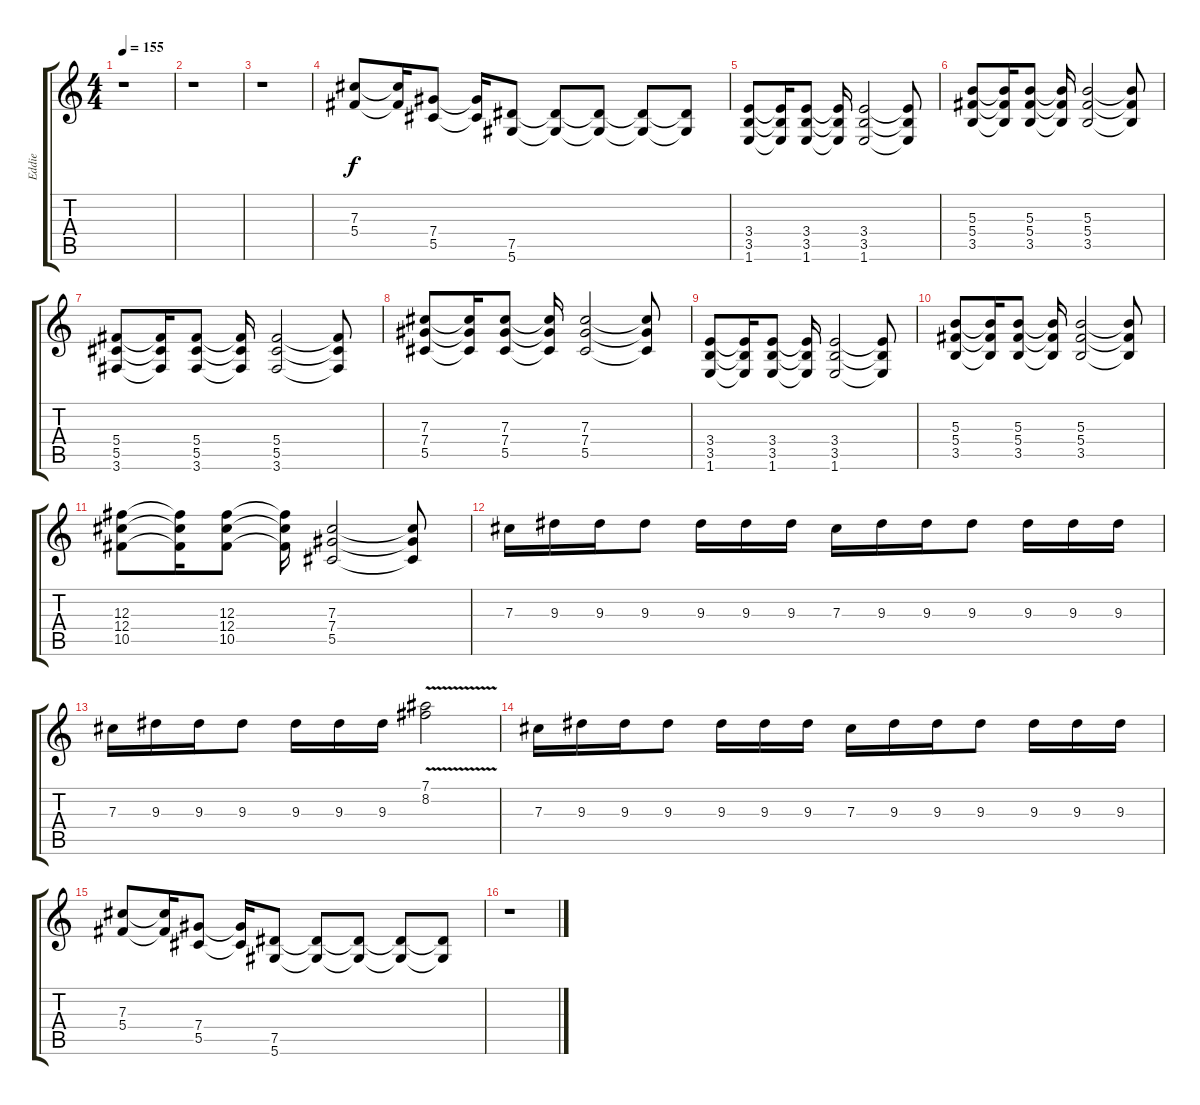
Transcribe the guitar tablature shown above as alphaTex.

\track ("Eddie" "Eddie") {instrument overdrivenguitar}
\staff {score tabs}
\tuning (Eb4 Bb3 Gb3 Db3 Ab2 Eb2) {hide}
\ts (4 4)
\tempo 155
\clef g2
\ks c
r.1{dy f} |
r.1 |
r.1 |
(7.3 5.4).8 (7.3{t} 5.4{t}).16 (7.4 5.5).8 (7.4{t} 5.5{t}).16 (7.5 5.6).8 (7.5{t} 5.6{t}).8 (7.5{t} 5.6{t}).8 (7.5{t} 5.6{t}).8 (7.5{t} 5.6{t}).8 |
(3.4 3.5 1.6).8 (3.4{t} 3.5{t} 1.6{t}).16 (3.4 3.5 1.6).8 (3.4{t} 3.5{t} 1.6{t}).16 (3.4 3.5 1.6).2 (3.4{t} 3.5{t} 1.6{t}).8 |
(5.3 5.4 3.5).8 (5.3{t} 5.4{t} 3.5{t}).16 (5.3 5.4 3.5).8 (5.3{t} 5.4{t} 3.5{t}).16 (5.3 5.4 3.5).2 (5.3{t} 5.4{t} 3.5{t}).8 |
(5.4 5.5 3.6).8 (5.4{t} 5.5{t} 3.6{t}).16 (5.4 5.5 3.6).8 (5.4{t} 5.5{t} 3.6{t}).16 (5.4 5.5 3.6).2 (5.4{t} 5.5{t} 3.6{t}).8 |
(7.3 7.4 5.5).8 (7.3{t} 7.4{t} 5.5{t}).16 (7.3 7.4 5.5).8 (7.3{t} 7.4{t} 5.5{t}).16 (7.3 7.4 5.5).2 (7.3{t} 7.4{t} 5.5{t}).8 |
(3.4 3.5 1.6).8 (3.4{t} 3.5{t} 1.6{t}).16 (3.4 3.5 1.6).8 (3.4{t} 3.5{t} 1.6{t}).16 (3.4 3.5 1.6).2 (3.4{t} 3.5{t} 1.6{t}).8 |
(5.3 5.4 3.5).8 (5.3{t} 5.4{t} 3.5{t}).16 (5.3 5.4 3.5).8 (5.3{t} 5.4{t} 3.5{t}).16 (5.3 5.4 3.5).2 (5.3{t} 5.4{t} 3.5{t}).8 |
(12.3 12.4 10.5).8 (12.3{t} 12.4{t} 10.5{t}).16 (12.3 12.4 10.5).8 (12.3{t} 12.4{t} 10.5{t}).16 (7.3 7.4 5.5).2 (7.3{t} 7.4{t} 5.5{t}).8 |
7.3.16 9.3.16 9.3.16 9.3.8 9.3.16 9.3.16 9.3.16 7.3.16 9.3.16 9.3.16 9.3.8 9.3.16 9.3.16 9.3.16 |
7.3.16 9.3.16 9.3.16 9.3.8 9.3.16 9.3.16 9.3.16 (7.1 8.2{v}).2 |
7.3.16 9.3.16 9.3.16 9.3.8 9.3.16 9.3.16 9.3.16 7.3.16 9.3.16 9.3.16 9.3.8 9.3.16 9.3.16 9.3.16 |
(7.3 5.4).8 (7.3{t} 5.4{t}).16 (7.4 5.5).8 (7.4{t} 5.5{t}).16 (7.5 5.6).8 (7.5{t} 5.6{t}).8 (7.5{t} 5.6{t}).8 (7.5{t} 5.6{t}).8 (7.5{t} 5.6{t}).8 |
r.1
